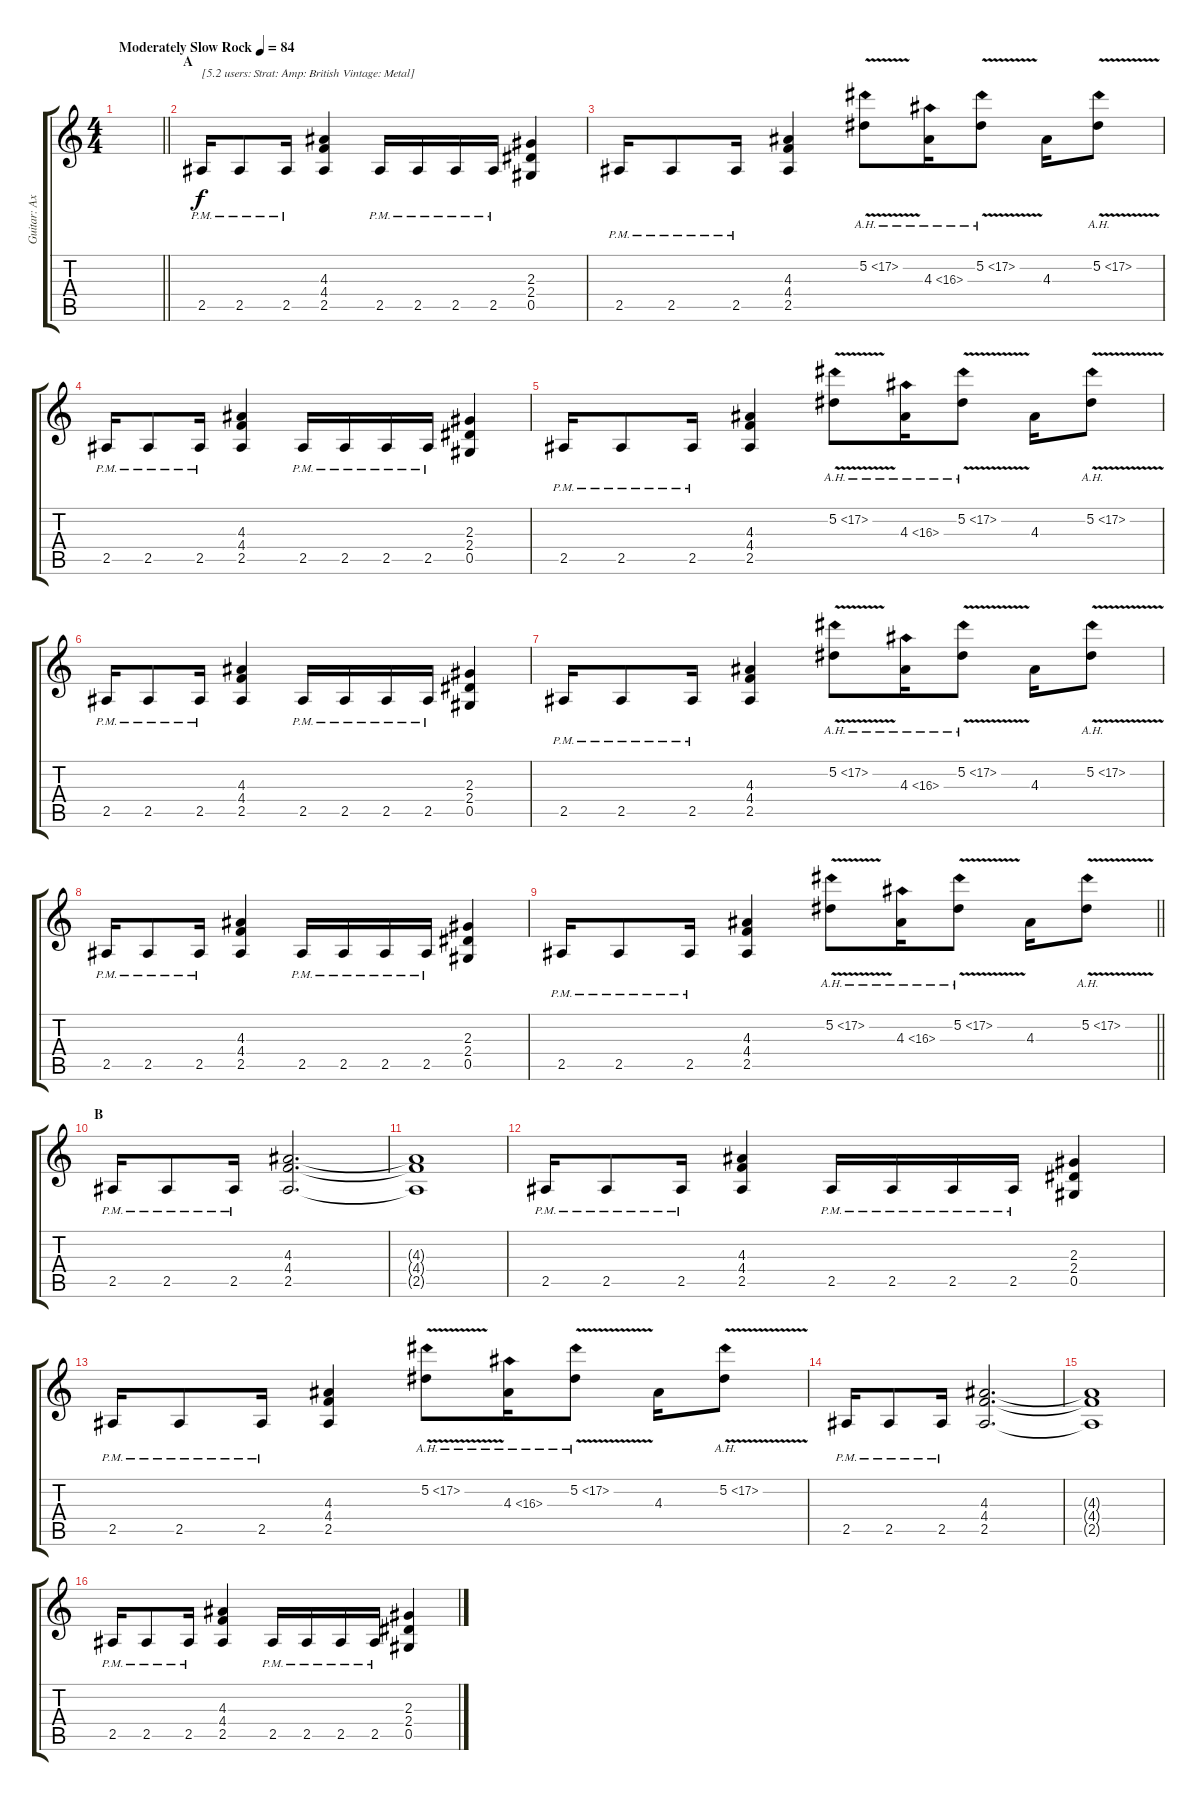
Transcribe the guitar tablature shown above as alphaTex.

\track ("Guitar: Axel" "Guitar: Ax") {instrument distortionguitar}
\staff {score tabs}
\tuning (Eb4 Bb3 Gb3 Db3 Ab2 Eb2) {hide}
\ts (4 4)
\tempo (84 "Moderately Slow Rock")
\clef g2
\barLineRight lightlight
\ks c
|
\section ("" "A")
2.5{pm}.16{txt "[5.2 users: Strat: Amp: British Vintage: Metal]"} 2.5{pm}.8 2.5{pm}.16 (4.3 4.4 2.5).4 2.5{pm}.16 2.5{pm}.16 2.5{pm}.16 2.5{pm}.16 (2.3 2.4 0.5).4 |
2.5{pm}.16 2.5{pm}.8 2.5{pm}.16 (4.3 4.4 2.5).4 5.2{ah 12 v}.8 4.3{ah 12}.16 5.2{ah 12 v}.8 4.3.16 5.2{ah 12 v}.8 |
2.5{pm}.16 2.5{pm}.8 2.5{pm}.16 (4.3 4.4 2.5).4 2.5{pm}.16 2.5{pm}.16 2.5{pm}.16 2.5{pm}.16 (2.3 2.4 0.5).4 |
2.5{pm}.16 2.5{pm}.8 2.5{pm}.16 (4.3 4.4 2.5).4 5.2{ah 12 v}.8 4.3{ah 12}.16 5.2{ah 12 v}.8 4.3.16 5.2{ah 12 v}.8 |
2.5{pm}.16 2.5{pm}.8 2.5{pm}.16 (4.3 4.4 2.5).4 2.5{pm}.16 2.5{pm}.16 2.5{pm}.16 2.5{pm}.16 (2.3 2.4 0.5).4 |
2.5{pm}.16 2.5{pm}.8 2.5{pm}.16 (4.3 4.4 2.5).4 5.2{ah 12 v}.8 4.3{ah 12}.16 5.2{ah 12 v}.8 4.3.16 5.2{ah 12 v}.8 |
2.5{pm}.16 2.5{pm}.8 2.5{pm}.16 (4.3 4.4 2.5).4 2.5{pm}.16 2.5{pm}.16 2.5{pm}.16 2.5{pm}.16 (2.3 2.4 0.5).4 |
\barLineRight lightlight
2.5{pm}.16 2.5{pm}.8 2.5{pm}.16 (4.3 4.4 2.5).4 5.2{ah 12 v}.8 4.3{ah 12}.16 5.2{ah 12 v}.8 4.3.16 5.2{ah 12 v}.8 |
\section ("" "B")
2.5{pm}.16 2.5{pm}.8 2.5{pm}.16 (4.3 4.4 2.5).2{d} |
(4.3{t} 4.4{t} 2.5{t}).1 |
2.5{pm}.16 2.5{pm}.8 2.5{pm}.16 (4.3 4.4 2.5).4 2.5{pm}.16 2.5{pm}.16 2.5{pm}.16 2.5{pm}.16 (2.3 2.4 0.5).4 |
2.5{pm}.16 2.5{pm}.8 2.5{pm}.16 (4.3 4.4 2.5).4 5.2{ah 12 v}.8 4.3{ah 12}.16 5.2{ah 12 v}.8 4.3.16 5.2{ah 12 v}.8 |
2.5{pm}.16 2.5{pm}.8 2.5{pm}.16 (4.3 4.4 2.5).2{d} |
(4.3{t} 4.4{t} 2.5{t}).1 |
2.5{pm}.16 2.5{pm}.8 2.5{pm}.16 (4.3 4.4 2.5).4 2.5{pm}.16 2.5{pm}.16 2.5{pm}.16 2.5{pm}.16 (2.3 2.4 0.5).4
